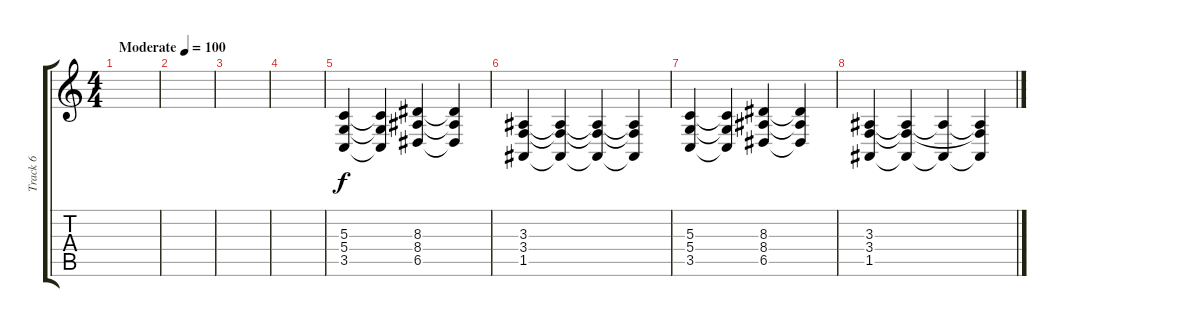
\track ("Track 6" "Track 6") {instrument stringensemble1}
\staff {score tabs}
\tuning (E4 B3 G3 D3 A2 D2) {hide}
\ts (4 4)
\tempo (100 "Moderate")
\clef g2
\ks c
|
|
|
|
(5.3 5.4 3.5).4 (5.3{t} 5.4{t} 3.5{t}).4 (8.3 8.4 6.5).4 (8.3{t} 8.4{t} 6.5{t}).4 |
(3.3 3.4 1.5).4 (3.3{t} 3.4{t} 1.5{t}).4 (3.3{t} 3.4{t} 1.5{t}).4 (3.3{t} 3.4{t} 1.5{t}).4 |
(5.3 5.4 3.5).4 (5.3{t} 5.4{t} 3.5{t}).4 (8.3 8.4 6.5).4 (8.3{t} 8.4{t} 6.5{t}).4 |
(3.3 3.4 1.5).4 (3.3{t} 3.4{t} 1.5{t}).4 (3.3{t} 1.5{t}).4 (3.3{t} 3.4{t} 1.5{t}).4
